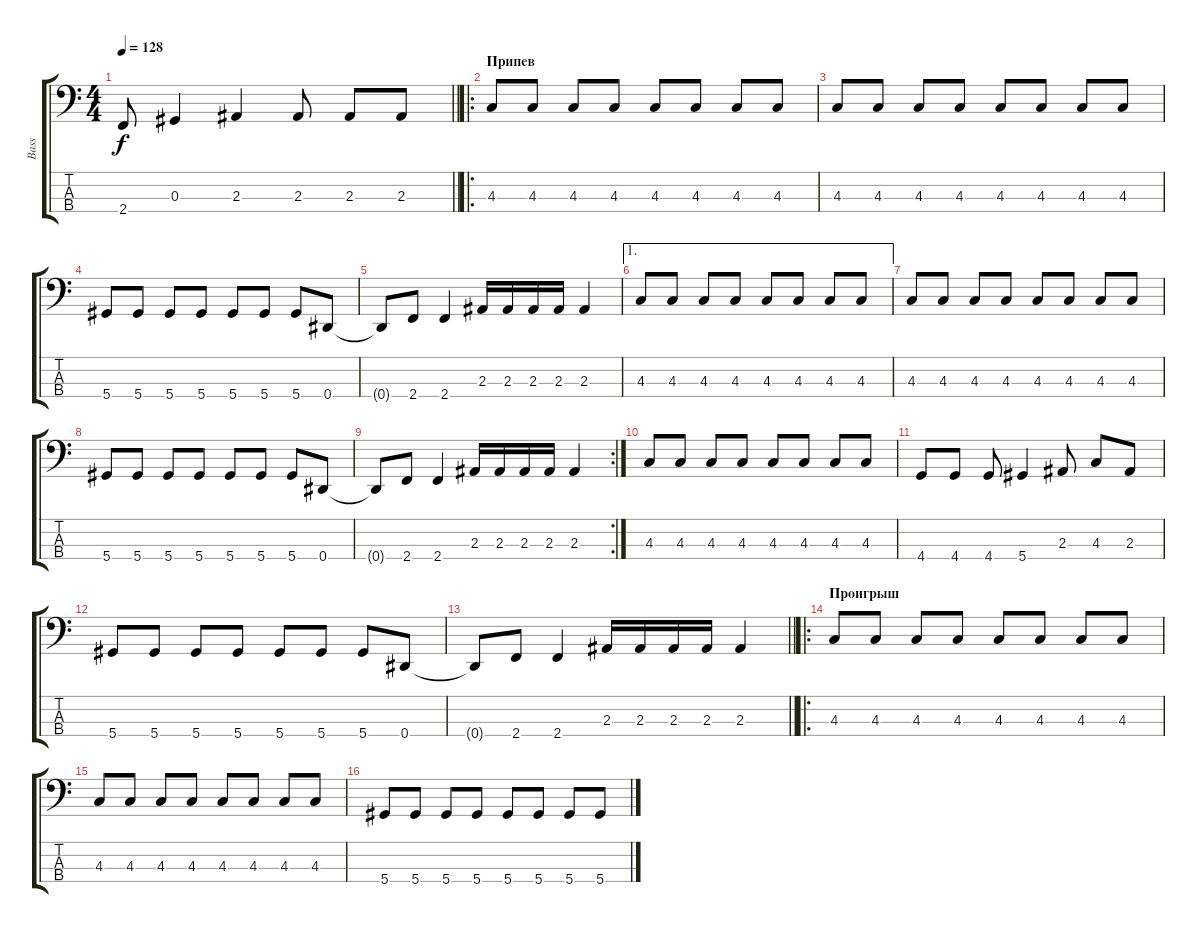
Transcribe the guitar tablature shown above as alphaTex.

\track ("Bass" "Bass") {instrument electricbasspick}
\staff {score tabs}
\tuning (Gb2 Db2 Ab1 Eb1) {hide}
\ts (4 4)
\tempo 128
\clef f4
\barLineRight lightlight
\ks c
2.4{t}.8{dy f} 0.3.4 2.3.4 2.3.8 2.3.8 2.3.8 |
\ro
\section ("" "Припев")
4.3.8 4.3.8 4.3.8 4.3.8 4.3.8 4.3.8 4.3.8 4.3.8 |
4.3.8 4.3.8 4.3.8 4.3.8 4.3.8 4.3.8 4.3.8 4.3.8 |
5.4.8 5.4.8 5.4.8 5.4.8 5.4.8 5.4.8 5.4.8 0.4.8 |
0.4{t}.8 2.4.8 2.4.4 2.3.16 2.3.16 2.3.16 2.3.16 2.3.4 |
\ae 1
4.3.8 4.3.8 4.3.8 4.3.8 4.3.8 4.3.8 4.3.8 4.3.8 |
4.3.8 4.3.8 4.3.8 4.3.8 4.3.8 4.3.8 4.3.8 4.3.8 |
5.4.8 5.4.8 5.4.8 5.4.8 5.4.8 5.4.8 5.4.8 0.4.8 |
\rc 2
0.4{t}.8 2.4.8 2.4.4 2.3.16 2.3.16 2.3.16 2.3.16 2.3.4 |
4.3.8 4.3.8 4.3.8 4.3.8 4.3.8 4.3.8 4.3.8 4.3.8 |
4.4.8 4.4.8 4.4.8 5.4.4 2.3.8 4.3.8 2.3.8 |
5.4.8 5.4.8 5.4.8 5.4.8 5.4.8 5.4.8 5.4.8 0.4.8 |
\barLineRight lightlight
0.4{t}.8 2.4.8 2.4.4 2.3.16 2.3.16 2.3.16 2.3.16 2.3.4 |
\ro
\section ("" "Проигрыш")
4.3.8 4.3.8 4.3.8 4.3.8 4.3.8 4.3.8 4.3.8 4.3.8 |
4.3.8 4.3.8 4.3.8 4.3.8 4.3.8 4.3.8 4.3.8 4.3.8 |
5.4.8 5.4.8 5.4.8 5.4.8 5.4.8 5.4.8 5.4.8 5.4.8
